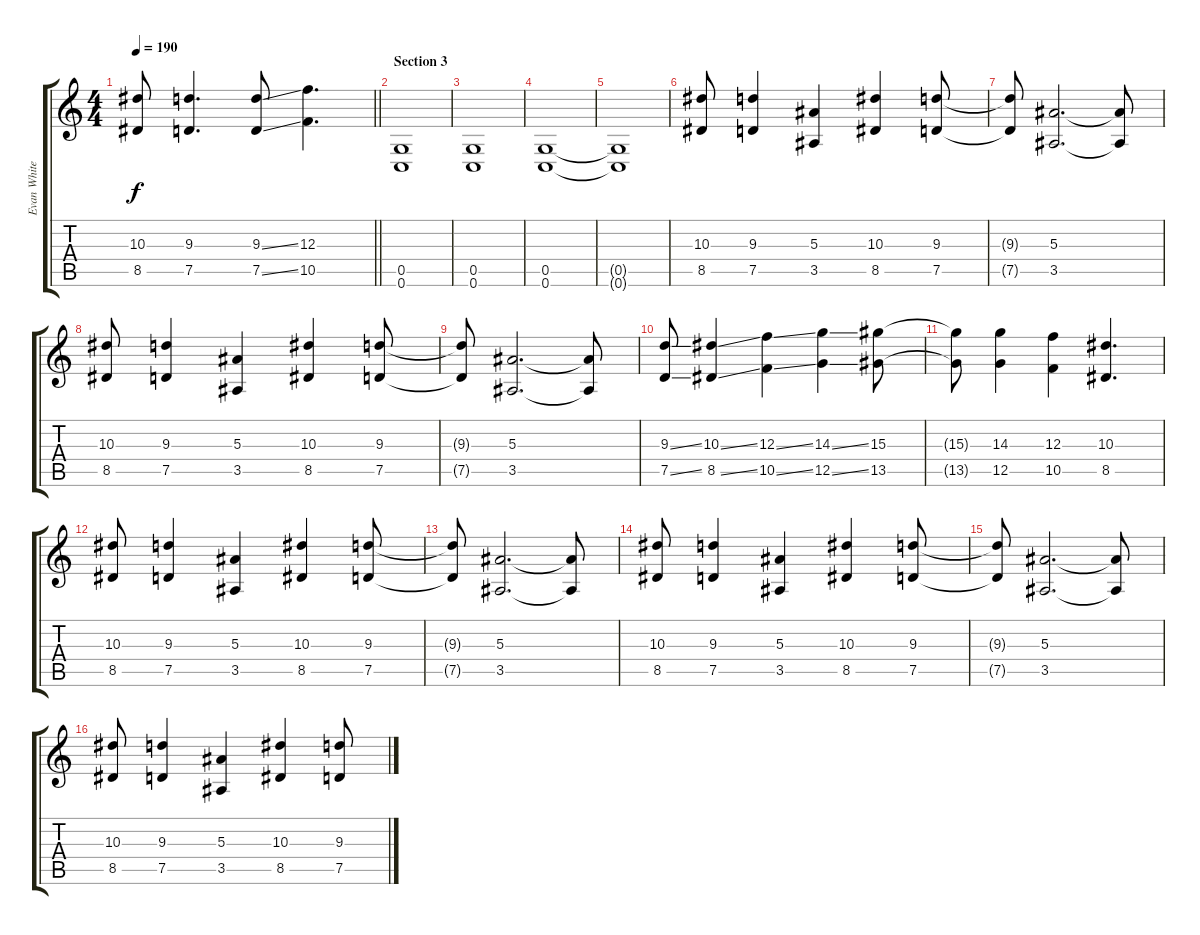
\track ("Evan White" "Evan White") {instrument distortionguitar}
\staff {score tabs}
\tuning (D4 A3 F3 C3 G2 C2) {hide}
\ts (4 4)
\tempo 190
\clef g2
\barLineRight lightlight
\ks c
(10.3 8.5).8{dy f} (9.3 7.5).4{d} (9.3{ss} 7.5{ss}).8 (12.3 10.5).4{d} |
\section ("" "Section 3")
(0.5 0.6).1 |
(0.5 0.6).1 |
(0.5 0.6).1 |
(0.5{t} 0.6{t}).1 |
(10.3 8.5).8 (9.3 7.5).4 (5.3 3.5).4 (10.3 8.5).4 (9.3 7.5).8 |
(9.3{t} 7.5{t}).8 (5.3 3.5).2{d} (5.3{t} 3.5{t}).8 |
(10.3 8.5).8 (9.3 7.5).4 (5.3 3.5).4 (10.3 8.5).4 (9.3 7.5).8 |
(9.3{t} 7.5{t}).8 (5.3 3.5).2{d} (5.3{t} 3.5{t}).8 |
(9.3{ss} 7.5{ss}).8 (10.3{ss} 8.5{ss}).4 (12.3{ss} 10.5{ss}).4 (14.3{ss} 12.5{ss}).4 (15.3 13.5).8 |
(15.3{t} 13.5{t}).8 (14.3 12.5).4 (12.3 10.5).4 (10.3 8.5).4{d} |
(10.3 8.5).8 (9.3 7.5).4 (5.3 3.5).4 (10.3 8.5).4 (9.3 7.5).8 |
(9.3{t} 7.5{t}).8 (5.3 3.5).2{d} (5.3{t} 3.5{t}).8 |
(10.3 8.5).8 (9.3 7.5).4 (5.3 3.5).4 (10.3 8.5).4 (9.3 7.5).8 |
(9.3{t} 7.5{t}).8 (5.3 3.5).2{d} (5.3{t} 3.5{t}).8 |
(10.3 8.5).8 (9.3 7.5).4 (5.3 3.5).4 (10.3 8.5).4 (9.3 7.5).8
